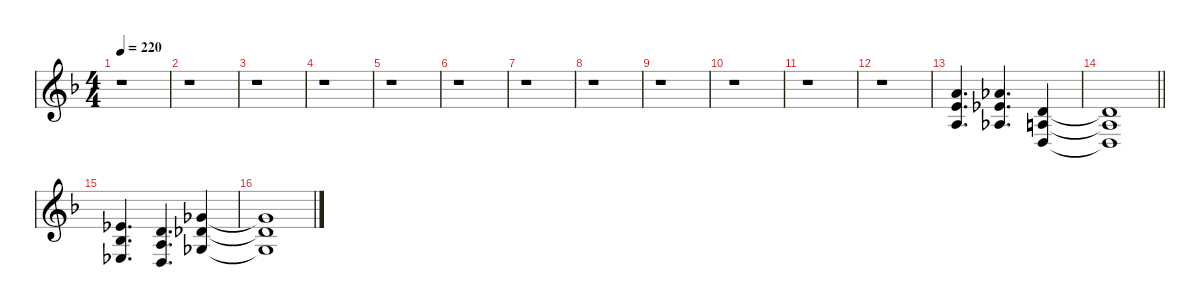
\hideDynamics
\bracketExtendMode nobrackets
\singleTrackTrackNamePolicy hidden
\multiTrackTrackNamePolicy hidden
\firstSystemTrackNameMode fullname
\firstSystemTrackNameOrientation horizontal
\otherSystemsTrackNameOrientation horizontal
\track ("Keyboards" "S-Gt") {defaultSystemsLayout 8 instrument stringensemble1}
\staff {score}
\tuning (E4 B3 G3 D3 A2 D2)
\displaytranspose 12
\ts (4 4)
\tempo 220
\clef g2
\ks dminor
r.1{dy f beam Down} |
r.1{beam Down} |
r.1{beam Down} |
r.1{beam Down} |
r.1{beam Down} |
r.1{beam Down} |
r.1{beam Down} |
r.1{beam Down} |
r.1{beam Down} |
r.1{beam Down} |
r.1{beam Down} |
r.1{beam Down} |
(7.4{acc forcenatural} 7.5{acc forcenatural} 7.6{acc forcenatural}).4{d beam Up} (6.4{acc b} 6.5{acc b} 6.6{acc b}).4{d beam Up} (0.4{acc forcenatural} 0.5{acc forcenatural} 0.6{acc forcenatural}).4{beam Up} |
\barLineRight lightlight
(0.4{t acc forcenatural} 0.5{t acc forcenatural} 0.6{t acc forcenatural}).1{beam Up} |
(1.4{acc b} 1.5{acc b} 1.6{acc b}).4{d beam Up} (0.4{acc forcenatural} 0.5{acc forcenatural} 0.6{acc forcenatural}).4{d beam Up} (4.4{acc b} 4.5{acc b} 4.6{acc b}).4{beam Up} |
(4.4{t acc b} 4.5{t acc b} 4.6{t acc b}).1{beam Up}
